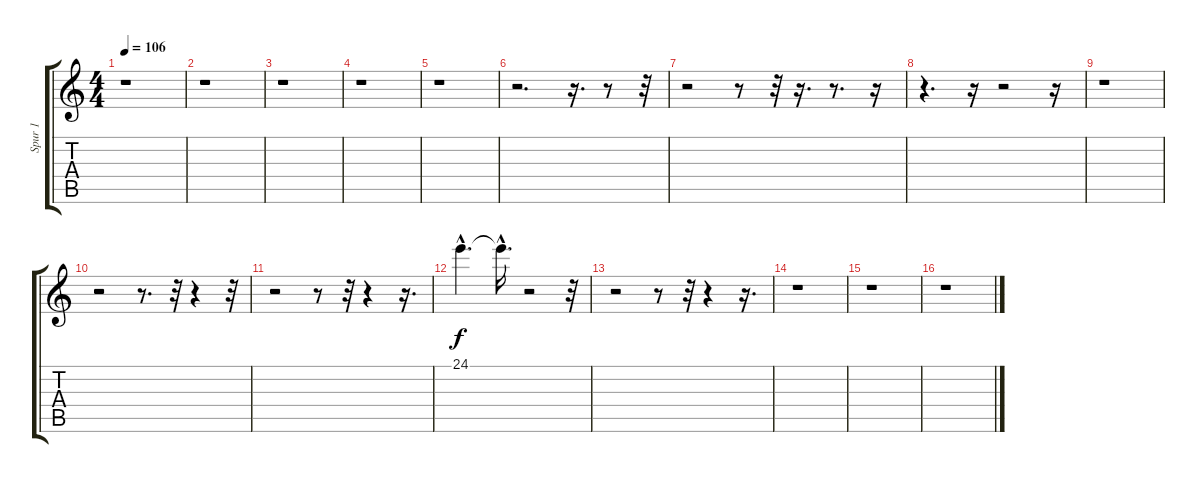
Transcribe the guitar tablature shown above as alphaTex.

\track ("Spur 1" "Spur 1") {instrument synthstrings2}
\staff {score tabs}
\tuning (E4 B3 G3 D3 A2 E2) {hide}
\ts (4 4)
\tempo 106
\clef g2
\ks c
r.1{dy f} |
r.1 |
r.1 |
r.1 |
r.1 |
r.2{d instrument synthstrings2} r.16{d} r.8 r.32 |
r.2 r.8 r.32 r.16{d} r.8{d} r.16 |
r.4{d} r.16 r.2 r.16 |
r.1 |
r.2{instrument synthstrings2} r.8{d} r.32 r.4 r.32 |
r.2 r.8 r.32 r.4 r.16{d} |
24.1{hac}.4{d instrument synthstrings2} 24.1{hac t}.16{d} r.2 r.32 |
r.2 r.8 r.32 r.4 r.16{d} |
r.1 |
r.1 |
r.1
